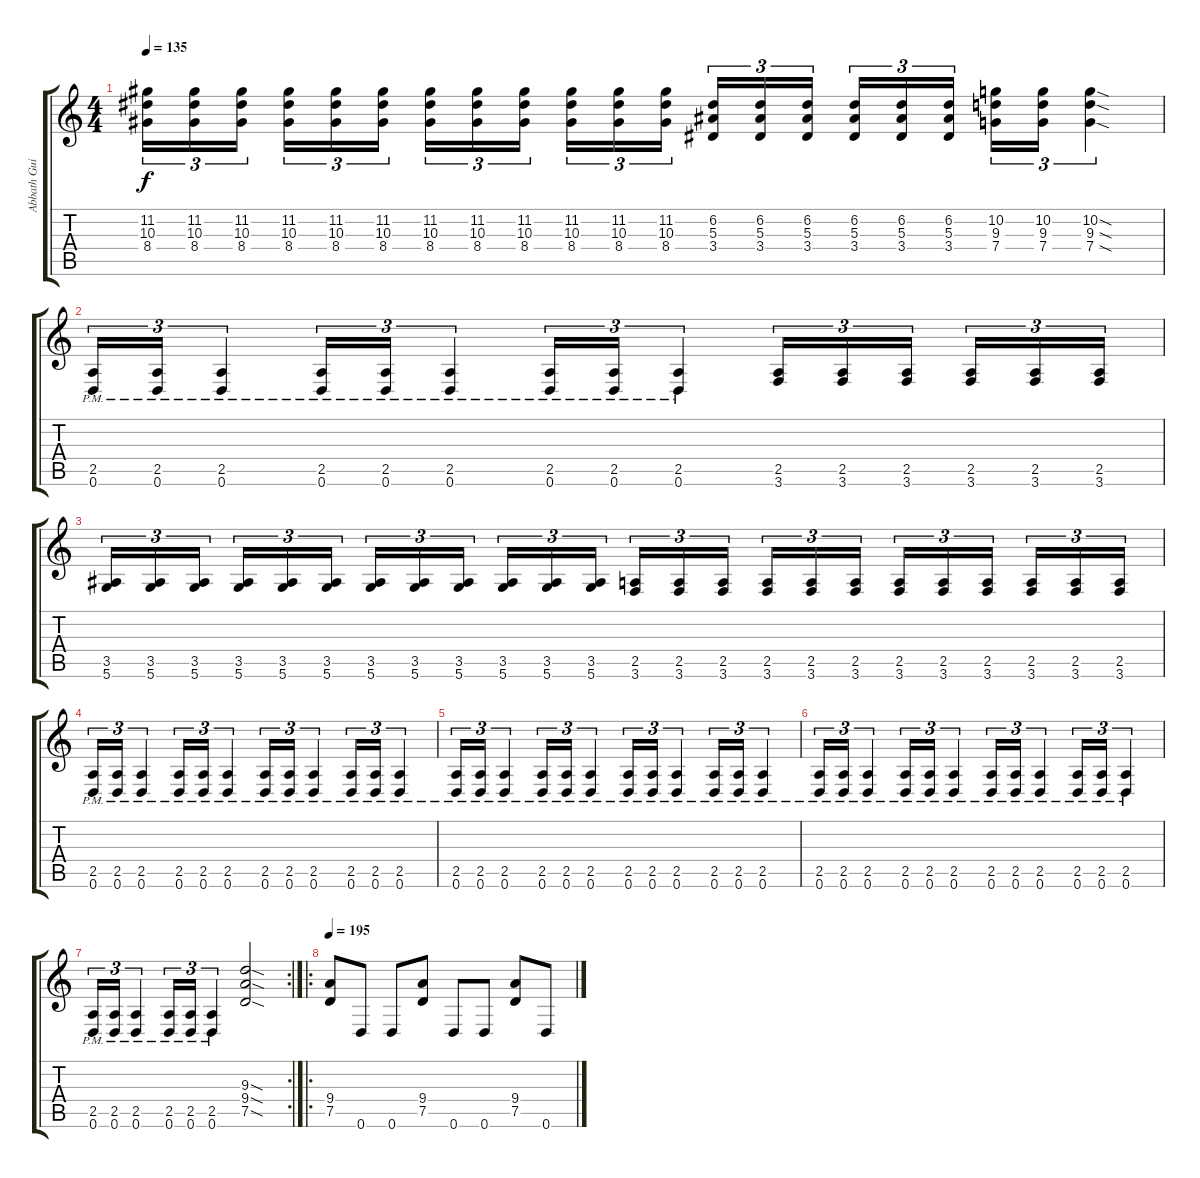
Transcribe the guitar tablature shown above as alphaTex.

\track ("Abbath Guitar 2" "Abbath Gui") {instrument distortionguitar}
\staff {score tabs}
\tuning (D4 A3 F3 C3 G2 D2) {hide}
\ts (4 4)
\tempo 135
\clef g2
\ks c
(11.2 10.3 8.4).16{tu (3 2) dy f} (11.2 10.3 8.4).16{tu (3 2)} (11.2 10.3 8.4).16{tu (3 2) beam splitsecondary} (11.2 10.3 8.4).16{tu (3 2)} (11.2 10.3 8.4).16{tu (3 2)} (11.2 10.3 8.4).16{tu (3 2)} (11.2 10.3 8.4).16{tu (3 2)} (11.2 10.3 8.4).16{tu (3 2)} (11.2 10.3 8.4).16{tu (3 2) beam splitsecondary} (11.2 10.3 8.4).16{tu (3 2)} (11.2 10.3 8.4).16{tu (3 2)} (11.2 10.3 8.4).16{tu (3 2)} (6.2 5.3 3.4).16{tu (3 2)} (6.2 5.3 3.4).16{tu (3 2)} (6.2 5.3 3.4).16{tu (3 2) beam splitsecondary} (6.2 5.3 3.4).16{tu (3 2)} (6.2 5.3 3.4).16{tu (3 2)} (6.2 5.3 3.4).16{tu (3 2)} (10.2 9.3 7.4).16{tu (3 2)} (10.2 9.3 7.4).16{tu (3 2)} (10.2{sod} 9.3{sod} 7.4{sod}).4{tu (3 2)} |
(2.5{pm} 0.6{pm}).16{tu (3 2)} (2.5{pm} 0.6{pm}).16{tu (3 2)} (2.5{pm} 0.6{pm}).4{tu (3 2)} (2.5{pm} 0.6{pm}).16{tu (3 2)} (2.5{pm} 0.6{pm}).16{tu (3 2)} (2.5{pm} 0.6{pm}).4{tu (3 2)} (2.5{pm} 0.6{pm}).16{tu (3 2)} (2.5{pm} 0.6{pm}).16{tu (3 2)} (2.5{pm} 0.6{pm}).4{tu (3 2)} (2.5 3.6).16{tu (3 2)} (2.5 3.6).16{tu (3 2)} (2.5 3.6).16{tu (3 2) beam splitsecondary} (2.5 3.6).16{tu (3 2)} (2.5 3.6).16{tu (3 2)} (2.5 3.6).16{tu (3 2)} |
(3.5 5.6).16{tu (3 2)} (3.5 5.6).16{tu (3 2)} (3.5 5.6).16{tu (3 2) beam splitsecondary} (3.5 5.6).16{tu (3 2)} (3.5 5.6).16{tu (3 2)} (3.5 5.6).16{tu (3 2)} (3.5 5.6).16{tu (3 2)} (3.5 5.6).16{tu (3 2)} (3.5 5.6).16{tu (3 2) beam splitsecondary} (3.5 5.6).16{tu (3 2)} (3.5 5.6).16{tu (3 2)} (3.5 5.6).16{tu (3 2)} (2.5 3.6).16{tu (3 2)} (2.5 3.6).16{tu (3 2)} (2.5 3.6).16{tu (3 2) beam splitsecondary} (2.5 3.6).16{tu (3 2)} (2.5 3.6).16{tu (3 2)} (2.5 3.6).16{tu (3 2)} (2.5 3.6).16{tu (3 2)} (2.5 3.6).16{tu (3 2)} (2.5 3.6).16{tu (3 2) beam splitsecondary} (2.5 3.6).16{tu (3 2)} (2.5 3.6).16{tu (3 2)} (2.5 3.6).16{tu (3 2)} |
(2.5{pm} 0.6{pm}).16{tu (3 2)} (2.5{pm} 0.6{pm}).16{tu (3 2)} (2.5{pm} 0.6{pm}).4{tu (3 2)} (2.5{pm} 0.6{pm}).16{tu (3 2)} (2.5{pm} 0.6{pm}).16{tu (3 2)} (2.5{pm} 0.6{pm}).4{tu (3 2)} (2.5{pm} 0.6{pm}).16{tu (3 2)} (2.5{pm} 0.6{pm}).16{tu (3 2)} (2.5{pm} 0.6{pm}).4{tu (3 2)} (2.5{pm} 0.6{pm}).16{tu (3 2)} (2.5{pm} 0.6{pm}).16{tu (3 2)} (2.5{pm} 0.6{pm}).4{tu (3 2)} |
(2.5{pm} 0.6{pm}).16{tu (3 2)} (2.5{pm} 0.6{pm}).16{tu (3 2)} (2.5{pm} 0.6{pm}).4{tu (3 2)} (2.5{pm} 0.6{pm}).16{tu (3 2)} (2.5{pm} 0.6{pm}).16{tu (3 2)} (2.5{pm} 0.6{pm}).4{tu (3 2)} (2.5{pm} 0.6{pm}).16{tu (3 2)} (2.5{pm} 0.6{pm}).16{tu (3 2)} (2.5{pm} 0.6{pm}).4{tu (3 2)} (2.5{pm} 0.6{pm}).16{tu (3 2)} (2.5{pm} 0.6{pm}).16{tu (3 2)} (2.5{pm} 0.6{pm}).4{tu (3 2)} |
(2.5{pm} 0.6{pm}).16{tu (3 2)} (2.5{pm} 0.6{pm}).16{tu (3 2)} (2.5{pm} 0.6{pm}).4{tu (3 2)} (2.5{pm} 0.6{pm}).16{tu (3 2)} (2.5{pm} 0.6{pm}).16{tu (3 2)} (2.5{pm} 0.6{pm}).4{tu (3 2)} (2.5{pm} 0.6{pm}).16{tu (3 2)} (2.5{pm} 0.6{pm}).16{tu (3 2)} (2.5{pm} 0.6{pm}).4{tu (3 2)} (2.5{pm} 0.6{pm}).16{tu (3 2)} (2.5{pm} 0.6{pm}).16{tu (3 2)} (2.5{pm} 0.6{pm}).4{tu (3 2)} |
\rc 2
(2.5{pm} 0.6{pm}).16{tu (3 2)} (2.5{pm} 0.6{pm}).16{tu (3 2)} (2.5{pm} 0.6{pm}).4{tu (3 2)} (2.5{pm} 0.6{pm}).16{tu (3 2)} (2.5{pm} 0.6{pm}).16{tu (3 2)} (2.5{pm} 0.6{pm}).4{tu (3 2)} (9.3{sod} 9.4{sod} 7.5{sod}).2 |
\ro
\tempo 195
(9.4 7.5).8 0.6.8 0.6.8 (9.4 7.5).8 0.6.8 0.6.8 (9.4 7.5).8 0.6.8
